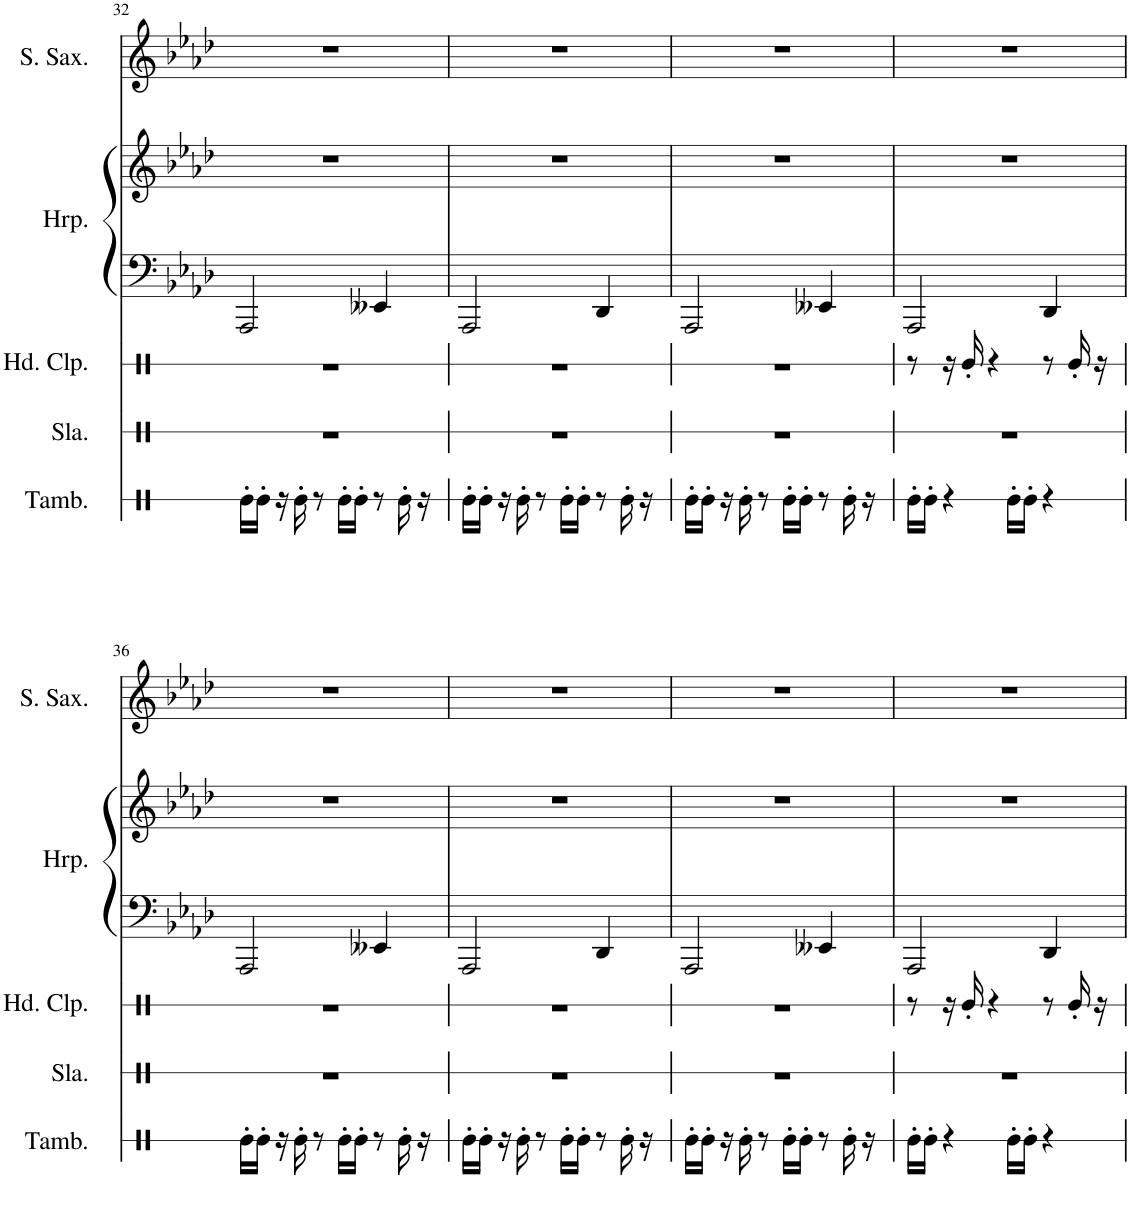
**kern	**kern	**kern	**kern	**kern	**kern
*part5	*part4	*part3	*part2	*part2	*part1
*staff6	*staff5	*staff4	*staff3	*staff2	*staff1
*I"Tambourine	*I"Slap	*I"Hand Clap	*I"Harp	*	*I"Soprano Saxophone
*I'Tamb.	*I'Sla.	*I'Hd. Clp.	*I'Hrp.	*	*I'S. Sax.
!!LO:PB:g=z
*clefX	*clefX	*clefX	*clefF4	*clefG2	*clefG2
*	*	*	*	*	*ITrd1c2
*k[]	*k[]	*k[]	*k[b-e-a-d-]	*k[b-e-a-d-]	*k[b-e-a-d-]
*M3/4	*M3/4	*M3/4	*M3/4	*M3/4	*M3/4
=32	=32	=32	=32	=32	=32
16Re'\LL	2.r	2.r	2AAA-/	2.r	2.r
16Re'\JJ	.	.	.	.	.
16r	.	.	.	.	.
16Re'\	.	.	.	.	.
8r	.	.	.	.	.
16Re'\LL	.	.	.	.	.
16Re'\JJ	.	.	.	.	.
8r	.	.	4EE--X/	.	.
16Re'\	.	.	.	.	.
16r	.	.	.	.	.
=33	=33	=33	=33	=33	=33
16Re'\LL	2.r	2.r	2AAA-/	2.r	2.r
16Re'\JJ	.	.	.	.	.
16r	.	.	.	.	.
16Re'\	.	.	.	.	.
8r	.	.	.	.	.
16Re'\LL	.	.	.	.	.
16Re'\JJ	.	.	.	.	.
8r	.	.	4DD-/	.	.
16Re'\	.	.	.	.	.
16r	.	.	.	.	.
=34	=34	=34	=34	=34	=34
16Re'\LL	2.r	2.r	2AAA-/	2.r	2.r
16Re'\JJ	.	.	.	.	.
16r	.	.	.	.	.
16Re'\	.	.	.	.	.
8r	.	.	.	.	.
16Re'\LL	.	.	.	.	.
16Re'\JJ	.	.	.	.	.
8r	.	.	4EE--X/	.	.
16Re'\	.	.	.	.	.
16r	.	.	.	.	.
=35	=35	=35	=35	=35	=35
16Re'\LL	2.r	8r	2AAA-/	2.r	2.r
16Re'\JJ	.	.	.	.	.
4r	.	16r	.	.	.
.	.	16Re'/	.	.	.
.	.	4r	.	.	.
16Re'\LL	.	.	.	.	.
16Re'\JJ	.	.	.	.	.
4r	.	8r	4DD-/	.	.
.	.	16Re'/	.	.	.
.	.	16r	.	.	.
!!LO:LB:g=z
=36	=36	=36	=36	=36	=36
16Re'\LL	2.r	2.r	2AAA-/	2.r	2.r
16Re'\JJ	.	.	.	.	.
16r	.	.	.	.	.
16Re'\	.	.	.	.	.
8r	.	.	.	.	.
16Re'\LL	.	.	.	.	.
16Re'\JJ	.	.	.	.	.
8r	.	.	4EE--X/	.	.
16Re'\	.	.	.	.	.
16r	.	.	.	.	.
=37	=37	=37	=37	=37	=37
16Re'\LL	2.r	2.r	2AAA-/	2.r	2.r
16Re'\JJ	.	.	.	.	.
16r	.	.	.	.	.
16Re'\	.	.	.	.	.
8r	.	.	.	.	.
16Re'\LL	.	.	.	.	.
16Re'\JJ	.	.	.	.	.
8r	.	.	4DD-/	.	.
16Re'\	.	.	.	.	.
16r	.	.	.	.	.
=38	=38	=38	=38	=38	=38
16Re'\LL	2.r	2.r	2AAA-/	2.r	2.r
16Re'\JJ	.	.	.	.	.
16r	.	.	.	.	.
16Re'\	.	.	.	.	.
8r	.	.	.	.	.
16Re'\LL	.	.	.	.	.
16Re'\JJ	.	.	.	.	.
8r	.	.	4EE--X/	.	.
16Re'\	.	.	.	.	.
16r	.	.	.	.	.
=39	=39	=39	=39	=39	=39
16Re'\LL	2.r	8r	2AAA-/	2.r	2.r
16Re'\JJ	.	.	.	.	.
4r	.	16r	.	.	.
.	.	16Re'/	.	.	.
.	.	4r	.	.	.
16Re'\LL	.	.	.	.	.
16Re'\JJ	.	.	.	.	.
4r	.	8r	4DD-/	.	.
.	.	16Re'/	.	.	.
.	.	16r	.	.	.
=	=	=	=	=	=
*-	*-	*-	*-	*-	*-
